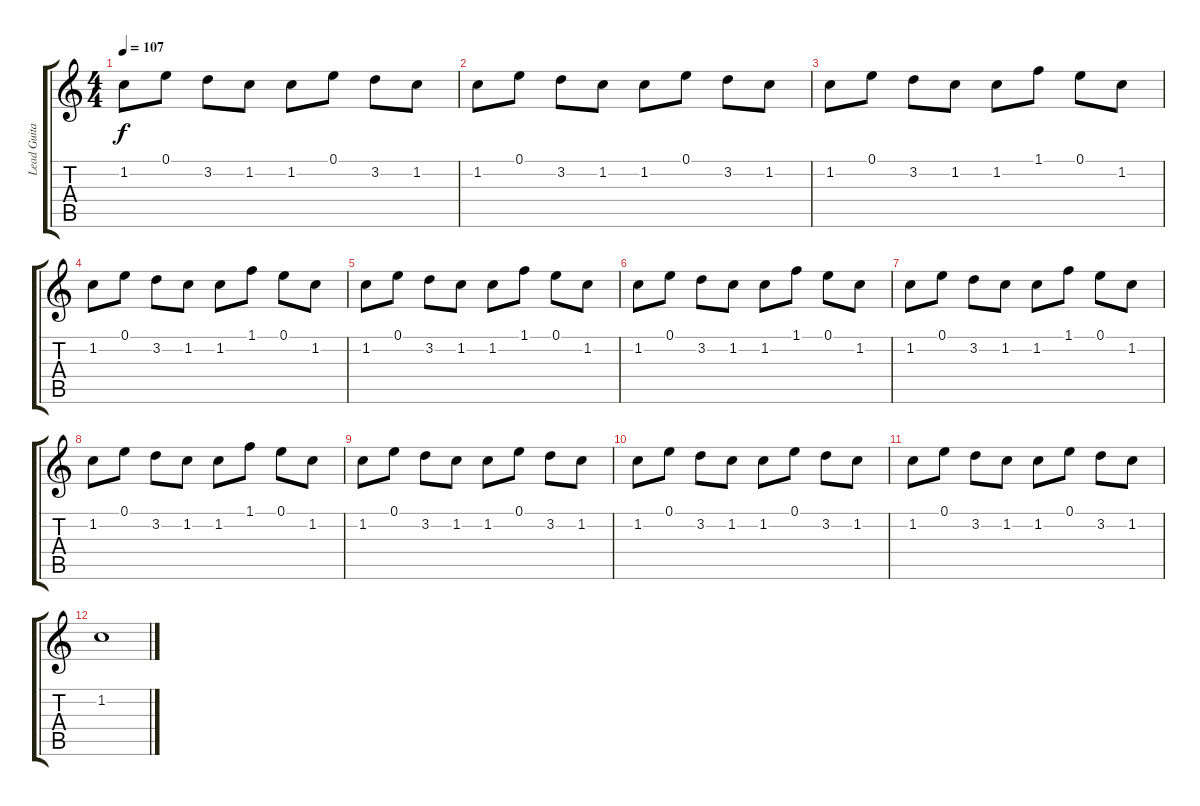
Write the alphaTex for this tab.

\track ("Lead Guitar" "Lead Guita") {instrument acousticguitarsteel}
\staff {score tabs}
\tuning (E4 B3 G3 D3 A2 E2) {hide}
\ts (4 4)
\tempo 107
\clef g2
\ks c
1.2.8{dy f} 0.1.8 3.2.8 1.2.8 1.2.8 0.1.8 3.2.8 1.2.8 |
1.2.8 0.1.8 3.2.8 1.2.8 1.2.8 0.1.8 3.2.8 1.2.8 |
1.2.8 0.1.8 3.2.8 1.2.8 1.2.8 1.1.8 0.1.8 1.2.8 |
1.2.8 0.1.8 3.2.8 1.2.8 1.2.8 1.1.8 0.1.8 1.2.8 |
1.2.8 0.1.8 3.2.8 1.2.8 1.2.8 1.1.8 0.1.8 1.2.8 |
1.2.8 0.1.8 3.2.8 1.2.8 1.2.8 1.1.8 0.1.8 1.2.8 |
1.2.8 0.1.8 3.2.8 1.2.8 1.2.8 1.1.8 0.1.8 1.2.8 |
1.2.8 0.1.8 3.2.8 1.2.8 1.2.8 1.1.8 0.1.8 1.2.8 |
1.2.8 0.1.8 3.2.8 1.2.8 1.2.8 0.1.8 3.2.8 1.2.8 |
1.2.8 0.1.8 3.2.8 1.2.8 1.2.8 0.1.8 3.2.8 1.2.8 |
1.2.8 0.1.8 3.2.8 1.2.8 1.2.8 0.1.8 3.2.8 1.2.8 |
1.2.1
